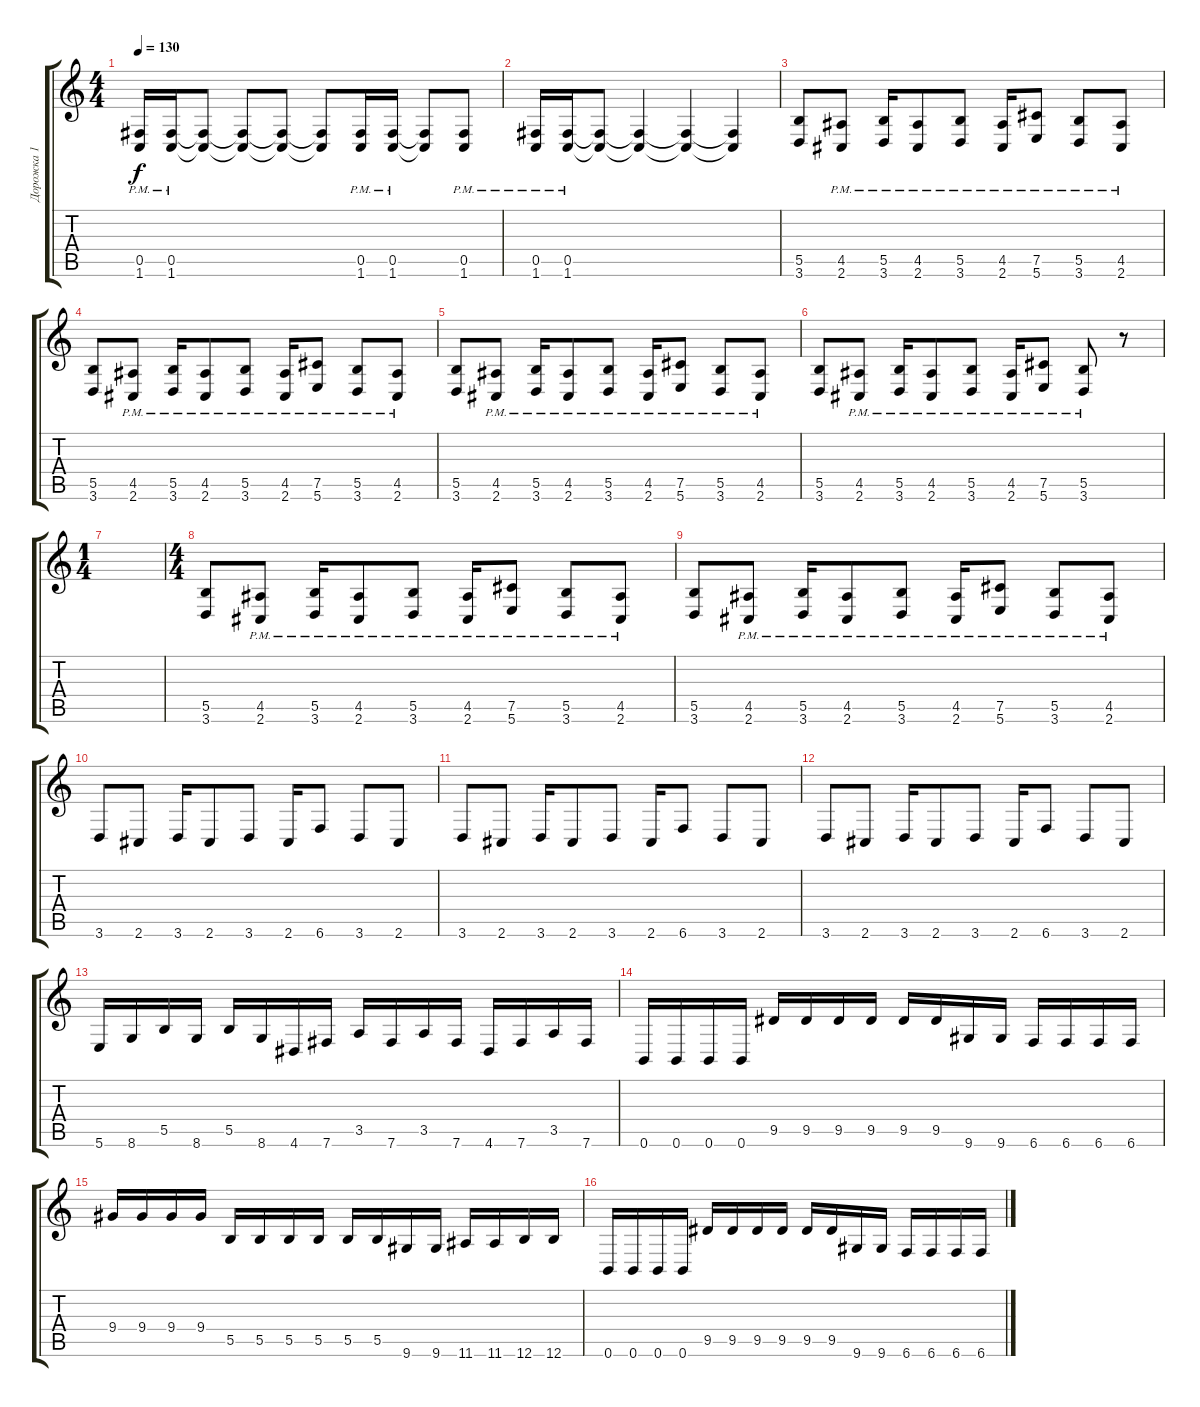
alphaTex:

\track ("Дорожка 1" "Дорожка 1") {instrument distortionguitar}
\staff {score tabs}
\tuning (Db4 Ab3 E3 B2 Gb2 B1) {hide}
\ts (4 4)
\tempo 130
\clef g2
\ks c
(0.5{pm} 1.6).16{dy f} (0.5{pm} 1.6).16 (0.5{t} 1.6{t}).8 (0.5{t} 1.6{t}).8 (0.5{t} 1.6{t}).8 (0.5{t} 1.6{t}).8 (0.5{pm} 1.6).16 (0.5{pm} 1.6).16 (0.5{t} 1.6{t}).8 (0.5{pm} 1.6).8 |
(0.5{pm} 1.6).16 (0.5{pm} 1.6).16 (0.5{t} 1.6{t}).8 (0.5{t} 1.6{t}).4 (0.5{t} 1.6{t}).4 (0.5{t} 1.6{t}).4 |
(5.5 3.6).8 (4.5{pm} 2.6).8 (5.5{pm} 3.6).16 (4.5{pm} 2.6).8 (5.5{pm} 3.6).8 (4.5{pm} 2.6).16 (7.5{pm} 5.6).8 (5.5{pm} 3.6).8 (4.5{pm} 2.6).8 |
(5.5 3.6).8 (4.5{pm} 2.6).8 (5.5{pm} 3.6).16 (4.5{pm} 2.6).8 (5.5{pm} 3.6).8 (4.5{pm} 2.6).16 (7.5{pm} 5.6).8 (5.5{pm} 3.6).8 (4.5{pm} 2.6).8 |
(5.5 3.6).8 (4.5{pm} 2.6).8 (5.5{pm} 3.6).16 (4.5{pm} 2.6).8 (5.5{pm} 3.6).8 (4.5{pm} 2.6).16 (7.5{pm} 5.6).8 (5.5{pm} 3.6).8 (4.5{pm} 2.6).8 |
(5.5 3.6).8 (4.5{pm} 2.6).8 (5.5{pm} 3.6).16 (4.5{pm} 2.6).8 (5.5{pm} 3.6).8 (4.5{pm} 2.6).16 (7.5{pm} 5.6).8 (5.5{pm} 3.6).8 r.8 |
\ts (1 4)
|
\ts (4 4)
(5.5 3.6).8 (4.5{pm} 2.6).8 (5.5{pm} 3.6).16 (4.5{pm} 2.6).8 (5.5{pm} 3.6).8 (4.5{pm} 2.6).16 (7.5{pm} 5.6).8 (5.5{pm} 3.6).8 (4.5{pm} 2.6).8 |
(5.5 3.6).8 (4.5{pm} 2.6).8 (5.5{pm} 3.6).16 (4.5{pm} 2.6).8 (5.5{pm} 3.6).8 (4.5{pm} 2.6).16 (7.5{pm} 5.6).8 (5.5{pm} 3.6).8 (4.5{pm} 2.6).8 |
3.6.8 2.6.8 3.6.16 2.6.8 3.6.8 2.6.16 6.6.8 3.6.8 2.6.8 |
3.6.8 2.6.8 3.6.16 2.6.8 3.6.8 2.6.16 6.6.8 3.6.8 2.6.8 |
3.6.8 2.6.8 3.6.16 2.6.8 3.6.8 2.6.16 6.6.8 3.6.8 2.6.8 |
5.6.16 8.6.16 5.5.16 8.6.16 5.5.16 8.6.16 4.6.16 7.6.16 3.5.16 7.6.16 3.5.16 7.6.16 4.6.16 7.6.16 3.5.16 7.6.16 |
0.6.16 0.6.16 0.6.16 0.6.16 9.5.16 9.5.16 9.5.16 9.5.16 9.5.16 9.5.16 9.6.16 9.6.16 6.6.16 6.6.16 6.6.16 6.6.16 |
9.4.16 9.4.16 9.4.16 9.4.16 5.5.16 5.5.16 5.5.16 5.5.16 5.5.16 5.5.16 9.6.16 9.6.16 11.6.16 11.6.16 12.6.16 12.6.16 |
0.6.16 0.6.16 0.6.16 0.6.16 9.5.16 9.5.16 9.5.16 9.5.16 9.5.16 9.5.16 9.6.16 9.6.16 6.6.16 6.6.16 6.6.16 6.6.16
